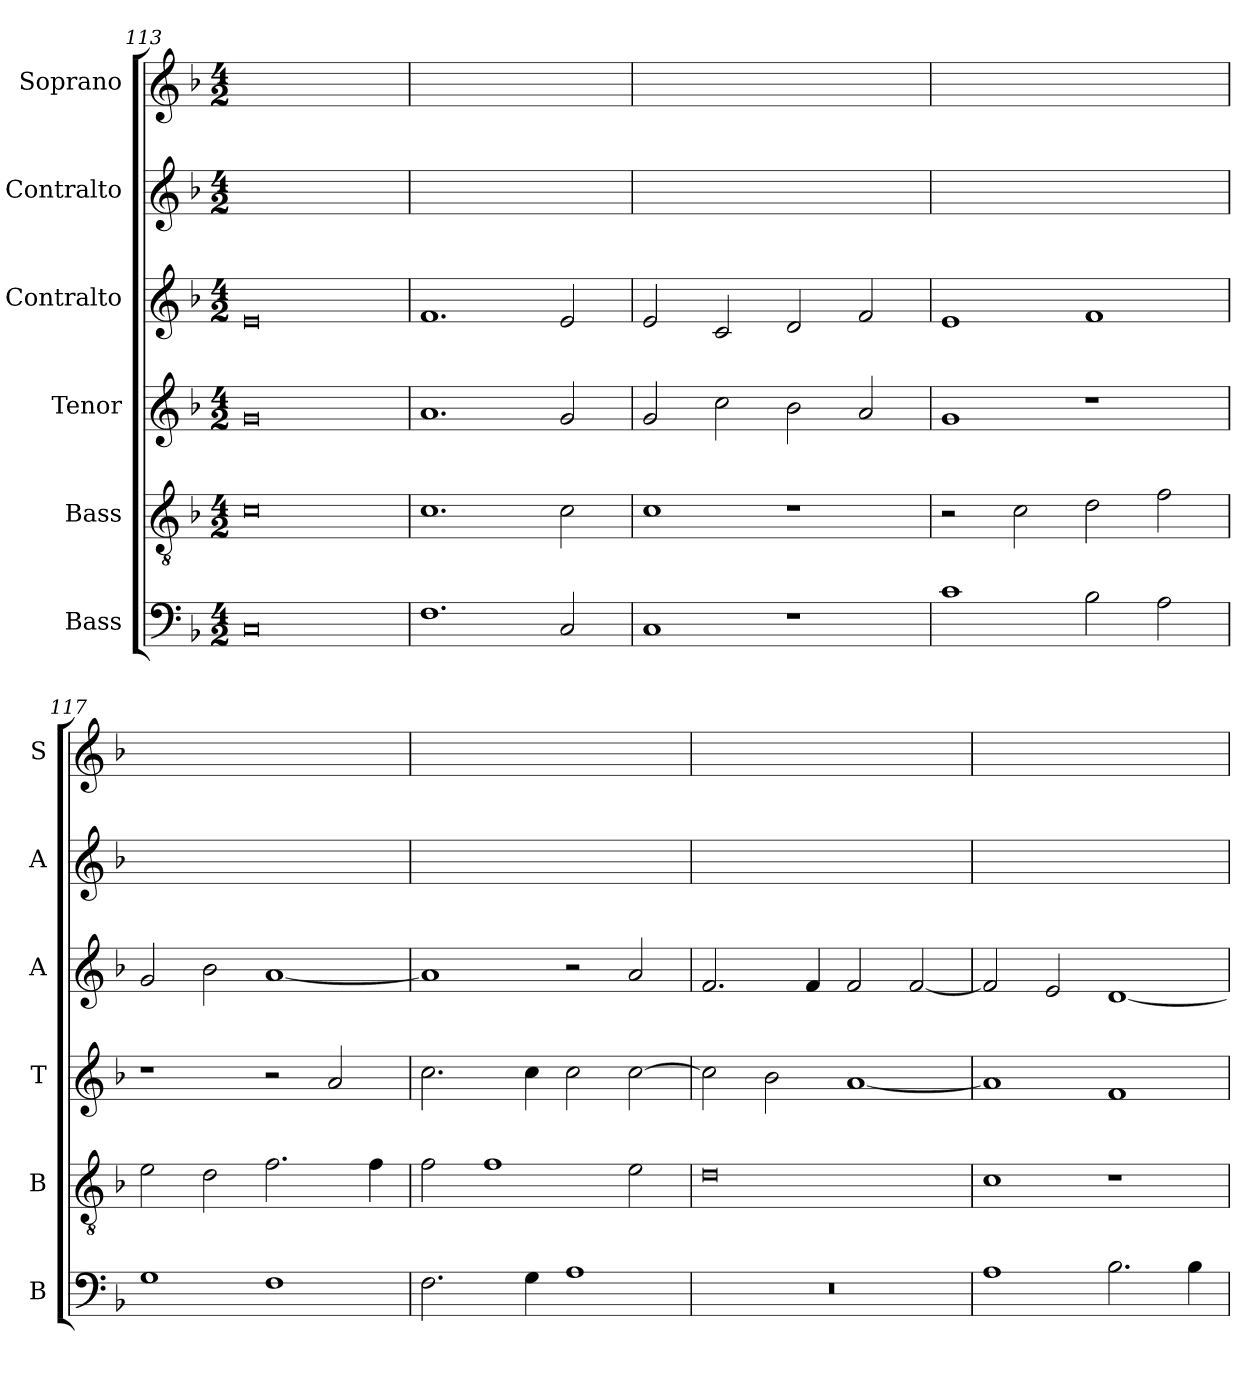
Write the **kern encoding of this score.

**kern	**kern	**kern	**kern	**kern	**kern
*part6	*part5	*part4	*part3	*part2	*part1
*staff6	*staff5	*staff4	*staff3	*staff2	*staff1
*I"Bass	*I"Bass	*I"Tenor	*I"Contralto	*I"Contralto	*I"Soprano
*I'B	*I'B	*I'T	*I'A	*I'A	*I'S
*clefF4	*clefGv2	*clefG2	*clefG2	*clefG2	*clefG2
*k[b-]	*k[b-]	*k[b-]	*k[b-]	*k[b-]	*k[b-]
*F:ion	*F:ion	*F:ion	*F:ion	*F:ion	*F:ion
*M4/2	*M4/2	*M4/2	*M4/2	*M4/2	*M4/2
=113	=113	=113	=113	=113	=113
0C	0c	0g	0e	0ryy	0ryy
=114	=114	=114	=114	=114	=114
1.F	1.c	1.a	1.f	0ryy	0ryy
2C	2c	2g	2e	.	.
=115	=115	=115	=115	=115	=115
1C	1c	2g	2e	0ryy	0ryy
.	.	2cc	2c	.	.
1r	1r	2b-	2d	.	.
.	.	2a	2f	.	.
=116	=116	=116	=116	=116	=116
1c	2r	1g	1e	0ryy	0ryy
.	2c	.	.	.	.
2B-	2d	1r	1f	.	.
2A	2f	.	.	.	.
=117	=117	=117	=117	=117	=117
1G	2e	1r	2g	0ryy	0ryy
.	2d	.	2b-	.	.
1F	2.f	2r	[1a	.	.
.	.	2a	.	.	.
.	4f	.	.	.	.
=118	=118	=118	=118	=118	=118
2.F	2f	2.cc	1a]	0ryy	0ryy
.	1f	.	.	.	.
4G	.	4cc	.	.	.
1A	.	2cc	2r	.	.
.	2e	[2cc	2a	.	.
=119	=119	=119	=119	=119	=119
0r	0d	2cc]	2.f	0ryy	0ryy
.	.	2b-	.	.	.
.	.	.	4f	.	.
.	.	[1a	2f	.	.
.	.	.	[2f	.	.
=120	=120	=120	=120	=120	=120
1A	1c	1a]	2f]	0ryy	0ryy
.	.	.	2e	.	.
2.B-	1r	1f	[1d	.	.
4B-	.	.	.	.	.
=	=	=	=	=	=
*-	*-	*-	*-	*-	*-
